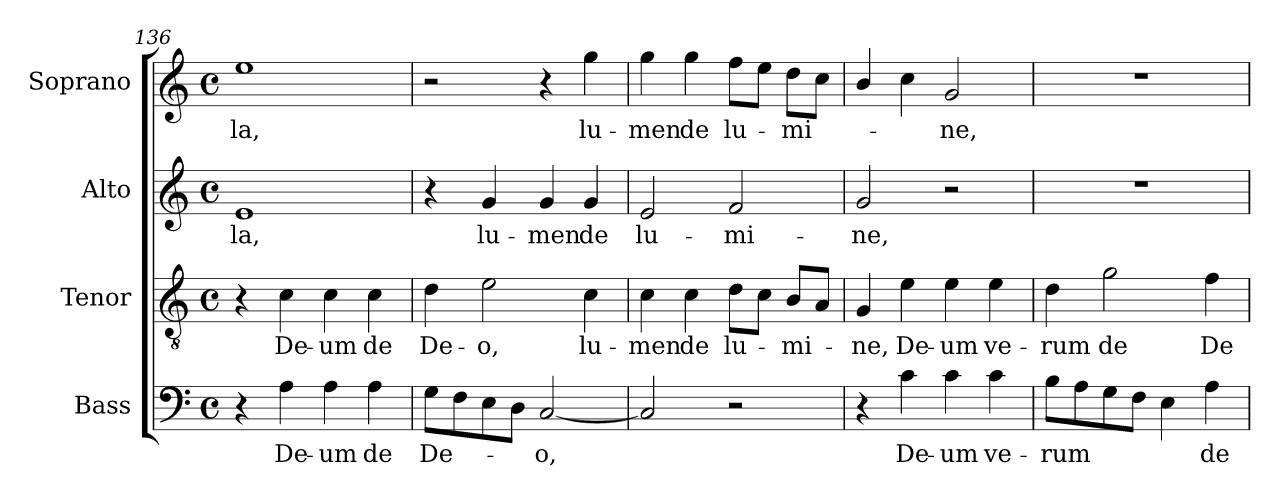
**kern	**text	**kern	**text	**kern	**text	**kern	**text
*part4	*part4	*part3	*part3	*part2	*part2	*part1	*part1
*staff4	*staff4	*staff3	*staff3	*staff2	*staff2	*staff1	*staff1
*I"Bass	*	*I"Tenor	*	*I"Alto	*	*I"Soprano	*
*I'B.	*	*I'T.	*	*I'A.	*	*I'S.	*
*clefF4	*	*clefGv2	*	*clefG2	*	*clefG2	*
*	*	*ITrd7c12	*	*	*	*	*
*k[]	*	*k[]	*	*k[]	*	*k[]	*
*C:	*	*C:	*	*C:	*	*C:	*
*M4/4	*	*M4/4	*	*M4/4	*	*M4/4	*
*met(c)	*	*met(c)	*	*met(c)	*	*met(c)	*
=136	=136	=136	=136	=136	=136	=136	=136
!	!	!	!	!	!LO:LY:b:color=#000000	!	!
!	!	!	!	!	!	!	!LO:LY:b:color=#000000
4r	.	4r	.	1ei	-la,	1eei	-la,
!	!LO:LY:b:color=#000000	!	!	!	!	!	!
!	!	!	!LO:LY:b:color=#000000	!	!	!	!
4Ai\	De-	4Ci\	De-	.	.	.	.
!	!LO:LY:b:color=#000000	!	!	!	!	!	!
!	!	!	!LO:LY:b:color=#000000	!	!	!	!
4Ai\	-um	4Ci\	-um	.	.	.	.
!	!LO:LY:b:color=#000000	!	!	!	!	!	!
!	!	!	!LO:LY:b:color=#000000	!	!	!	!
4Ai\	de	4Ci\	de	.	.	.	.
!!LO:LB:g=z
=137	=137	=137	=137	=137	=137	=137	=137
!	!LO:LY:b:color=#000000	!	!	!	!	!	!
!	!	!	!LO:LY:b:color=#000000	!	!	!	!
8Gi\L	De-	4Di\	De-	4r	.	2r	.
8Fi\	.	.	.	.	.	.	.
!	!	!	!LO:LY:b:color=#000000	!	!	!	!
!	!	!	!	!	!LO:LY:b:color=#000000	!	!
8Ei\	.	2Ei\	-o,	4gi/	lu-	.	.
8Di\J	.	.	.	.	.	.	.
!	!LO:LY:b:color=#000000	!	!	!	!	!	!
!	!	!	!	!	!LO:LY:b:color=#000000	!	!
[2Ci/	-o,	.	.	4gi/	-men	4r	.
!	!	!	!LO:LY:b:color=#000000	!	!	!	!
!	!	!	!	!	!LO:LY:b:color=#000000	!	!
!	!	!	!	!	!	!	!LO:LY:b:color=#000000
.	.	4Ci\	lu-	4gi/	de	4ggi\	lu-
=138	=138	=138	=138	=138	=138	=138	=138
!	!	!	!LO:LY:b:color=#000000	!	!	!	!
!	!	!	!	!	!LO:LY:b:color=#000000	!	!
!	!	!	!	!	!	!	!LO:LY:b:color=#000000
2Ci/]	.	4Ci\	-men	2ei/	lu-	4ggi\	-men
!	!	!	!LO:LY:b:color=#000000	!	!	!	!
!	!	!	!	!	!	!	!LO:LY:b:color=#000000
.	.	4Ci\	de	.	.	4ggi\	de
!	!	!	!LO:LY:b:color=#000000	!	!	!	!
!	!	!	!	!	!LO:LY:b:color=#000000	!	!
!	!	!	!	!	!	!	!LO:LY:b:color=#000000
2r	.	8Di\L	lu-	2fi/	-mi-	8ffi\L	lu-
.	.	8Ci\J	.	.	.	8eei\J	.
!	!	!	!LO:LY:b:color=#000000	!	!	!	!
!	!	!	!	!	!	!	!LO:LY:b:color=#000000
.	.	8BBi/L	-mi-	.	.	8ddi\L	-mi-
.	.	8AAi/J	.	.	.	8cci\J	.
=139	=139	=139	=139	=139	=139	=139	=139
!	!	!	!LO:LY:b:color=#000000	!	!	!	!
!	!	!	!	!	!LO:LY:b:color=#000000	!	!
4r	.	4GGi/	-ne,	2gi/	-ne,	4bi/	.
!	!LO:LY:b:color=#000000	!	!	!	!	!	!
!	!	!	!LO:LY:b:color=#000000	!	!	!	!
4ci\	De-	4Ei\	De-	.	.	4cci\	.
!	!LO:LY:b:color=#000000	!	!	!	!	!	!
!	!	!	!LO:LY:b:color=#000000	!	!	!	!
!	!	!	!	!	!	!	!LO:LY:b:color=#000000
4ci\	-um	4Ei\	-um	2r	.	2gi/	-ne,
!	!LO:LY:b:color=#000000	!	!	!	!	!	!
!	!	!	!LO:LY:b:color=#000000	!	!	!	!
4ci\	ve-	4Ei\	ve-	.	.	.	.
=140	=140	=140	=140	=140	=140	=140	=140
!	!LO:LY:b:color=#000000	!	!	!	!	!	!
!	!	!	!LO:LY:b:color=#000000	!	!	!	!
8Bi\L	-rum	4Di\	-rum	1r	.	1r	.
8Ai\	.	.	.	.	.	.	.
!	!	!	!LO:LY:b:color=#000000	!	!	!	!
8Gi\	.	2Gi\	de	.	.	.	.
8Fi\J	.	.	.	.	.	.	.
4Ei\	.	.	.	.	.	.	.
!	!LO:LY:b:color=#000000	!	!	!	!	!	!
!	!	!	!LO:LY:b:color=#000000	!	!	!	!
4Ai\	de	4Fi\	De-	.	.	.	.
=	=	=	=	=	=	=	=
*-	*-	*-	*-	*-	*-	*-	*-
